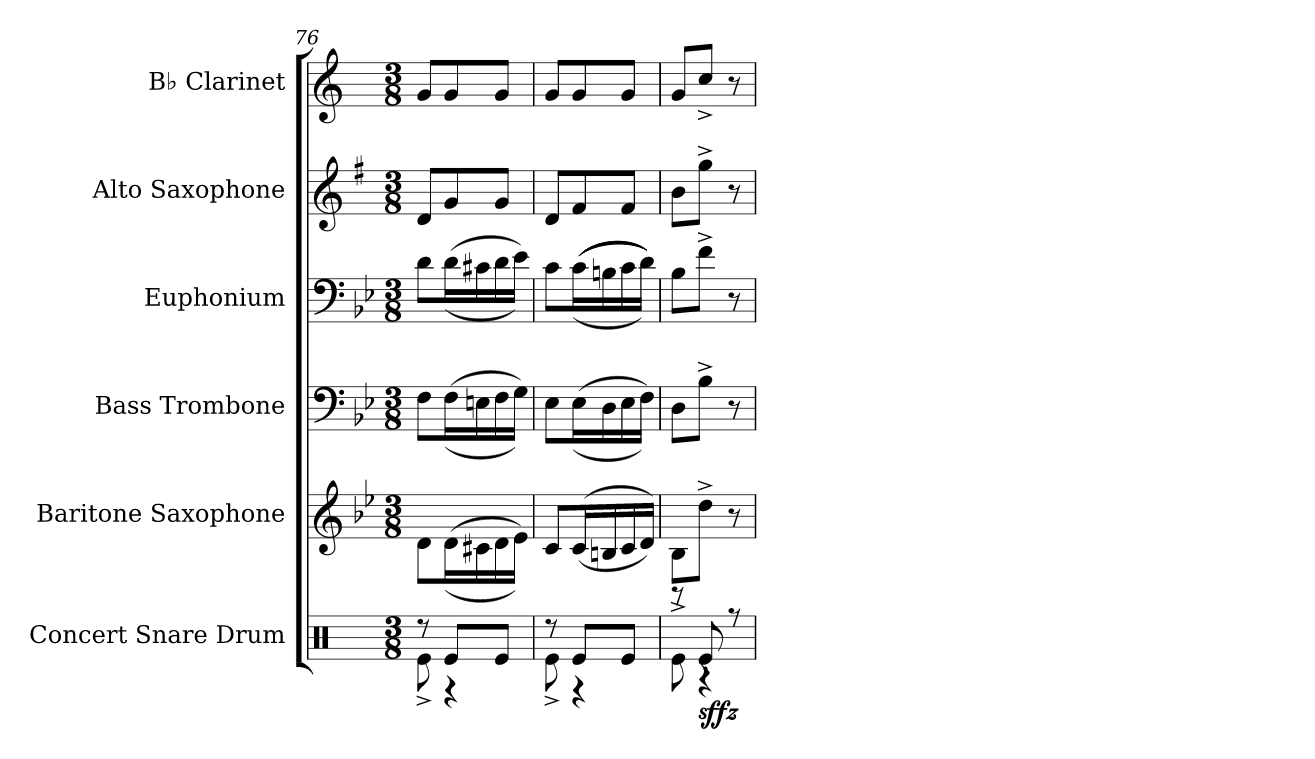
**kern	**dynam	**kern	**dynam	**kern	**dynam	**kern	**dynam	**kern	**dynam	**kern	**dynam
*part6	*part6	*part5	*part5	*part4	*part4	*part3	*part3	*part2	*part2	*part1	*part1
*staff6	*staff6	*staff5	*staff5	*staff4	*staff4	*staff3	*staff3	*staff2	*staff2	*staff1	*staff1
*I"Concert Snare Drum	*	*I"Baritone Saxophone	*	*I"Bass Trombone	*	*I"Euphonium	*	*I"Alto Saxophone	*	*I"B♭ Clarinet	*
*I'Con. Sn.	*	*I'Bar. Sax.	*	*I'B. Tbn.	*	*I'Euph.	*	*I'A. Sax.	*	*I'B♭ Cl.	*
*clefX	*	*clefG2	*	*clefF4	*	*clefF4	*	*clefG2	*	*clefG2	*
*	*	*ITrd12c21	*	*	*	*	*	*ITrd5c9	*	*ITrd1c2	*
*k[]	*	*k[b-e-]	*	*k[b-e-]	*	*k[b-e-]	*	*k[b-e-]	*	*k[b-e-]	*
*M3/8	*	*M3/8	*	*M3/8	*	*M3/8	*	*M3/8	*	*M3/8	*
=76	=76	=76	=76	=76	=76	=76	=76	=76	=76	=76	=76
*^	*	*	*	*	*	*	*	*	*	*	*
8r	8Re^\	.	8D\L	.	8F\L	.	8d\L	.	8F/L	.	8f/L	.
8Re/L	4r	.	(>(>16D\L	.	(>(>16F\L	.	(>(>16d\L	.	8B-/	.	8f/	.
.	.	.	16C#X\	.	16En\	.	16c#X\	.	.	.	.	.
8Re/J	.	.	16D\	.	16F\	.	16d\	.	8B-/J	.	8f/J	.
.	.	.	16E-\JJ))	.	16G\JJ))	.	16e-\JJ))	.	.	.	.	.
=77	=77	=77	=77	=77	=77	=77	=77	=77	=77	=77	=77	=77
8r	8Re^\	.	8C/L	.	8E-\L	.	8c\L	.	8F/L	.	8f/L	.
8Re/L	4r	.	(<(<16C/L	.	(>(>16E-\L	.	(>(>(>(>16c\L	.	8A/	.	8f/	.
.	.	.	16BBn/	.	16D\	.	16Bn\	.	.	.	.	.
8Re/J	.	.	16C/	.	16E-\	.	16c\	.	8A/J	.	8f/J	.
.	.	.	16D/JJ))	.	16F\JJ))	.	16d\JJ))))	.	.	.	.	.
=78	=78	=78	=78	=78	=78	=78	=78	=78	=78	=78	=78	=78
8Re^\	8rccc	.	8BB-\L	.	8D\L	.	8B-\L	.	8d\L	.	8f/L	.
!	!	!LO:DY:b	!	!LO:DY:b	!	!	!	!	!	!	!	!
!	!	!	!	!LO:DY:n=1:b	!	!LO:DY:b	!	!	!	!	!	!
!	!	!	!	!	!	!LO:DY:n=1:b	!	!LO:DY:b	!	!	!	!
!	!	!	!	!	!	!	!	!LO:DY:n=1:b	!	!LO:DY:b	!	!
!	!	!	!	!	!	!	!	!	!	!LO:DY:n=1:b	!	!LO:DY:b
!	!	!	!	!	!	!	!	!	!	!	!	!LO:DY:n=1:b
4rA	8Re'/	sffz	8d^\J	sffz sffz	8B-^\J	sffz sffz	8f^\J	sffz sffz	8b-^\J	sffz sffz	8b-^/J	sffz sffz
.	8rff	.	8r	.	8r	.	8r	.	8r	.	8r	.
*v	*v	*	*	*	*	*	*	*	*	*	*	*
=	=	=	=	=	=	=	=	=	=	=	=
*-	*-	*-	*-	*-	*-	*-	*-	*-	*-	*-	*-
